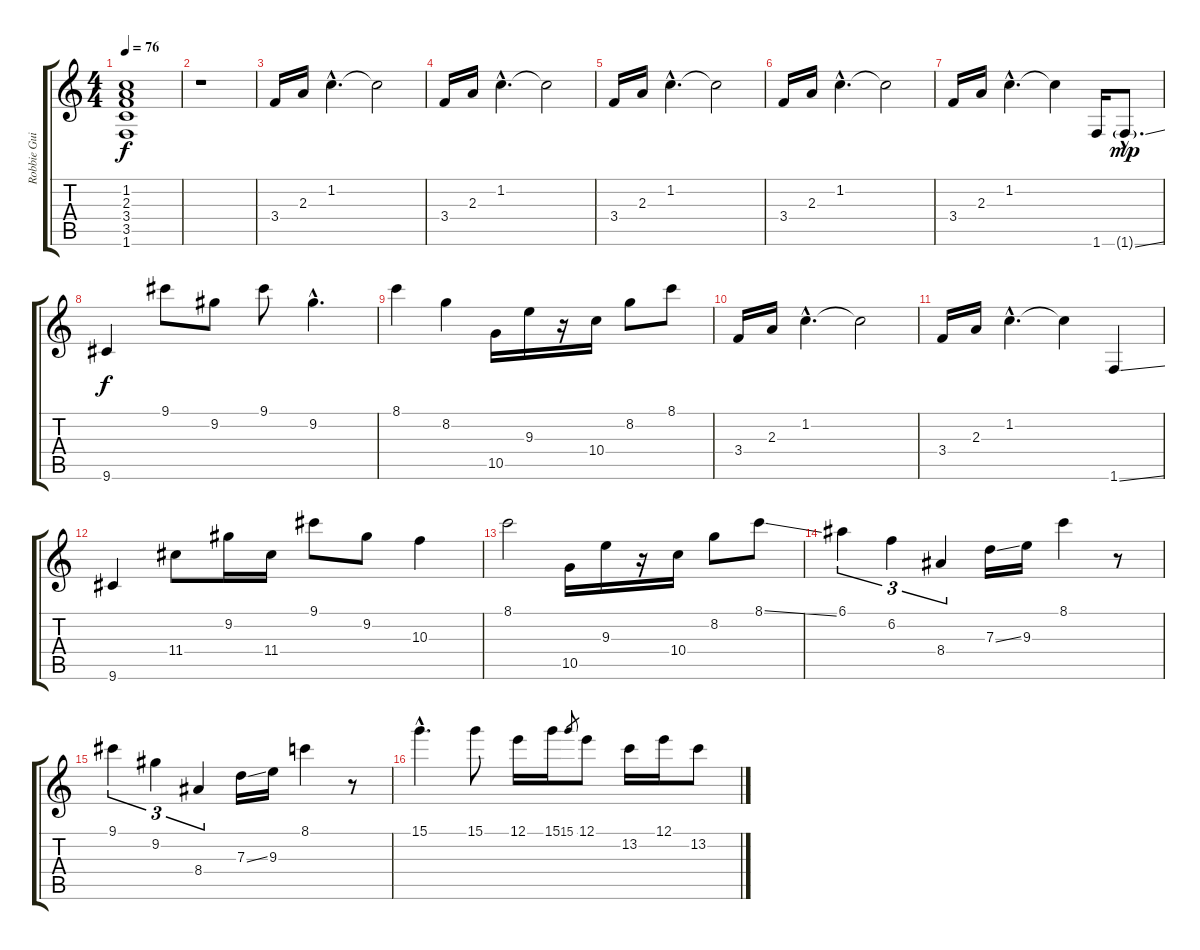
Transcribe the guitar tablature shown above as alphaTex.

\track ("Robbie Guitar" "Robbie Gui") {instrument electricguitarclean}
\staff {score tabs}
\tuning (E4 B3 G3 D3 A2 E2) {hide}
\ts (4 4)
\tempo 76
\clef g2
\ks c
(1.2 2.3 3.4 3.5 1.6).1{dy f instrument electricguitarclean} |
r.1 |
3.4.16 2.3.16 1.2{hac}.4{d} 1.2{t}.2 |
3.4.16 2.3.16 1.2{hac}.4{d} 1.2{t}.2 |
3.4.16 2.3.16 1.2{hac}.4{d} 1.2{t}.2 |
3.4.16 2.3.16 1.2{hac}.4{d} 1.2{t}.2 |
3.4.16 2.3.16 1.2{hac}.4{d} 1.2{t}.4 1.6.16 1.6{ss g hac}.8{d dy mp} |
9.6.4{dy f} 9.1.8 9.2.8 9.1.8 9.2{hac}.4{d} |
8.1.4 8.2.4 10.5.16 9.3.16 r.16 10.4.16 8.2.8 8.1.8 |
3.4.16 2.3.16 1.2{hac}.4{d} 1.2{t}.2 |
3.4.16 2.3.16 1.2{hac}.4{d} 1.2{t}.4 1.6{ss}.4 |
9.6.4 11.4.8 9.2.16 11.4.16 9.1.8 9.2.8 10.3.4 |
8.1.2 10.5.16 9.3.16 r.16 10.4.16 8.2.8 8.1{ss}.8 |
6.1.4{tu (3 2)} 6.2.4{tu (3 2)} 8.4.4{tu (3 2)} 7.3{ss}.16 9.3.16 8.1.4 r.8 |
9.1.4{tu (3 2)} 9.2.4{tu (3 2)} 8.4.4{tu (3 2)} 7.3{ss}.16 9.3.16 8.1.4 r.8 |
15.1{hac}.4{d} 15.1.8 12.1.16 15.1.16 15.1.8{gr} 12.1.8 13.2.16 12.1.16 13.2.8
